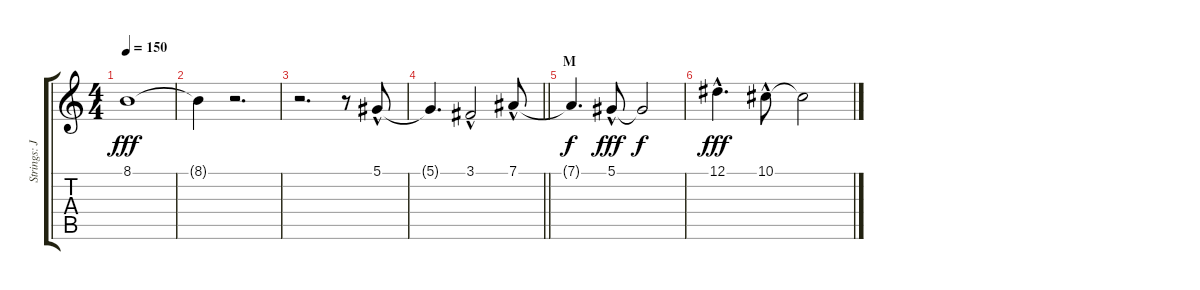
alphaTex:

\track ("Strings: Julie" "Strings: J") {instrument synthstrings1}
\staff {score tabs}
\tuning (Eb4 Bb3 Gb3 Db3 Ab2 Eb2) {hide}
\ts (4 4)
\tempo 150
\clef g2
\ks c
8.1{t}.1{dy fff} |
8.1{t}.4 r.2{d} |
r.2{d} r.8 5.1{hac}.8 |
\barLineRight lightlight
5.1{t}.4{d} 3.1{hac}.2 7.1{hac}.8 |
\section ("" "M")
7.1{t}.4{d dy f} 5.1{hac}.8{dy fff} 5.1{t}.2{dy f} |
12.1{hac}.4{d dy fff} 10.1{hac}.8 10.1{t}.2
